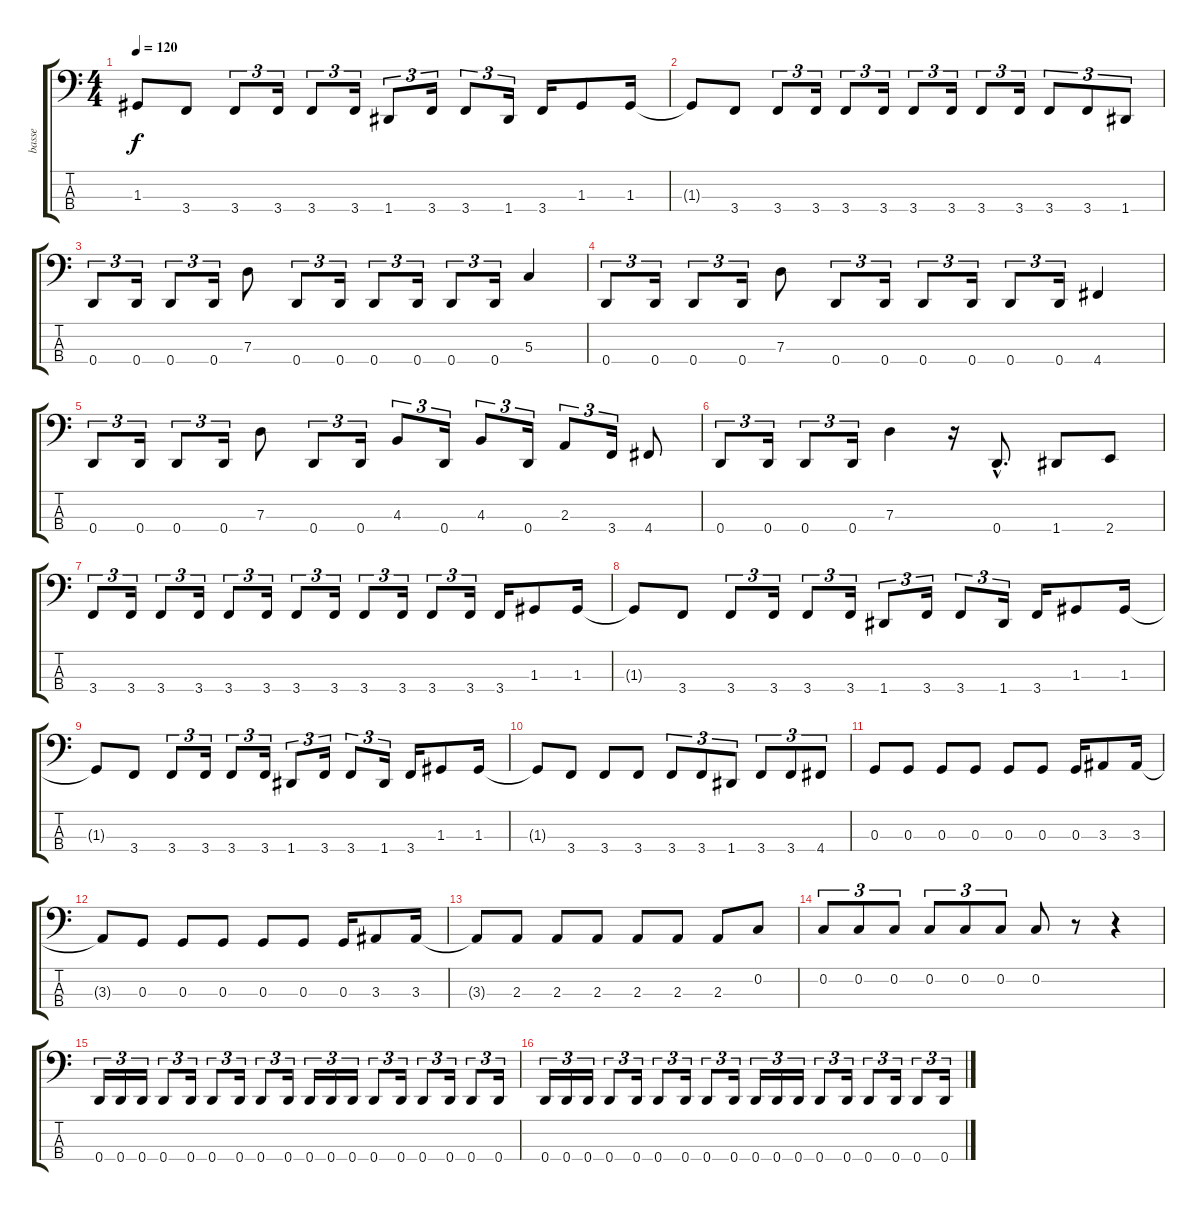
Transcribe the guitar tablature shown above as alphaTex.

\track ("basse" "basse") {instrument electricbasspick}
\staff {score tabs}
\tuning (F2 C2 G1 D1) {hide}
\ts (4 4)
\tempo 120
\clef f4
\ks c
1.3{t}.8{dy f} 3.4.8 3.4.8{tu (3 2)} 3.4.16{tu (3 2)} 3.4.8{tu (3 2)} 3.4.16{tu (3 2)} 1.4.8{tu (3 2)} 3.4.16{tu (3 2)} 3.4.8{tu (3 2)} 1.4.16{tu (3 2)} 3.4.16 1.3.8 1.3.16 |
1.3{t}.8 3.4.8 3.4.8{tu (3 2)} 3.4.16{tu (3 2)} 3.4.8{tu (3 2)} 3.4.16{tu (3 2)} 3.4.8{tu (3 2)} 3.4.16{tu (3 2)} 3.4.8{tu (3 2)} 3.4.16{tu (3 2)} 3.4.8{tu (3 2)} 3.4.8{tu (3 2)} 1.4.8{tu (3 2)} |
0.4.8{tu (3 2)} 0.4.16{tu (3 2)} 0.4.8{tu (3 2)} 0.4.16{tu (3 2)} 7.3.8 0.4.8{tu (3 2)} 0.4.16{tu (3 2)} 0.4.8{tu (3 2)} 0.4.16{tu (3 2)} 0.4.8{tu (3 2)} 0.4.16{tu (3 2)} 5.3.4 |
0.4.8{tu (3 2)} 0.4.16{tu (3 2)} 0.4.8{tu (3 2)} 0.4.16{tu (3 2)} 7.3.8 0.4.8{tu (3 2)} 0.4.16{tu (3 2)} 0.4.8{tu (3 2)} 0.4.16{tu (3 2)} 0.4.8{tu (3 2)} 0.4.16{tu (3 2)} 4.4.4 |
0.4.8{tu (3 2)} 0.4.16{tu (3 2)} 0.4.8{tu (3 2)} 0.4.16{tu (3 2)} 7.3.8 0.4.8{tu (3 2)} 0.4.16{tu (3 2)} 4.3.8{tu (3 2)} 0.4.16{tu (3 2)} 4.3.8{tu (3 2)} 0.4.16{tu (3 2)} 2.3.8{tu (3 2)} 3.4.16{tu (3 2)} 4.4.8 |
0.4.8{tu (3 2)} 0.4.16{tu (3 2)} 0.4.8{tu (3 2)} 0.4.16{tu (3 2)} 7.3.4 r.16 0.4{hac}.8{d} 1.4.8 2.4.8 |
3.4.8{tu (3 2)} 3.4.16{tu (3 2)} 3.4.8{tu (3 2)} 3.4.16{tu (3 2)} 3.4.8{tu (3 2)} 3.4.16{tu (3 2)} 3.4.8{tu (3 2)} 3.4.16{tu (3 2)} 3.4.8{tu (3 2)} 3.4.16{tu (3 2)} 3.4.8{tu (3 2)} 3.4.16{tu (3 2)} 3.4.16 1.3.8 1.3.16 |
1.3{t}.8 3.4.8 3.4.8{tu (3 2)} 3.4.16{tu (3 2)} 3.4.8{tu (3 2)} 3.4.16{tu (3 2)} 1.4.8{tu (3 2)} 3.4.16{tu (3 2)} 3.4.8{tu (3 2)} 1.4.16{tu (3 2)} 3.4.16 1.3.8 1.3.16 |
1.3{t}.8 3.4.8 3.4.8{tu (3 2)} 3.4.16{tu (3 2)} 3.4.8{tu (3 2)} 3.4.16{tu (3 2)} 1.4.8{tu (3 2)} 3.4.16{tu (3 2)} 3.4.8{tu (3 2)} 1.4.16{tu (3 2)} 3.4.16 1.3.8 1.3.16 |
1.3{t}.8 3.4.8 3.4.8 3.4.8 3.4.8{tu (3 2)} 3.4.8{tu (3 2)} 1.4.8{tu (3 2)} 3.4.8{tu (3 2)} 3.4.8{tu (3 2)} 4.4.8{tu (3 2)} |
0.3.8 0.3.8 0.3.8 0.3.8 0.3.8 0.3.8 0.3.16 3.3.8 3.3.16 |
3.3{t}.8 0.3.8 0.3.8 0.3.8 0.3.8 0.3.8 0.3.16 3.3.8 3.3.16 |
3.3{t}.8 2.3.8 2.3.8 2.3.8 2.3.8 2.3.8 2.3.8 0.2.8 |
0.2.8{tu (3 2)} 0.2.8{tu (3 2)} 0.2.8{tu (3 2)} 0.2.8{tu (3 2)} 0.2.8{tu (3 2)} 0.2.8{tu (3 2)} 0.2.8 r.8 r.4 |
0.4.16{tu (3 2)} 0.4.16{tu (3 2)} 0.4.16{tu (3 2)} 0.4.8{tu (3 2)} 0.4.16{tu (3 2)} 0.4.8{tu (3 2)} 0.4.16{tu (3 2)} 0.4.8{tu (3 2)} 0.4.16{tu (3 2)} 0.4.16{tu (3 2)} 0.4.16{tu (3 2)} 0.4.16{tu (3 2)} 0.4.8{tu (3 2)} 0.4.16{tu (3 2)} 0.4.8{tu (3 2)} 0.4.16{tu (3 2)} 0.4.8{tu (3 2)} 0.4.16{tu (3 2)} |
0.4.16{tu (3 2)} 0.4.16{tu (3 2)} 0.4.16{tu (3 2)} 0.4.8{tu (3 2)} 0.4.16{tu (3 2)} 0.4.8{tu (3 2)} 0.4.16{tu (3 2)} 0.4.8{tu (3 2)} 0.4.16{tu (3 2)} 0.4.16{tu (3 2)} 0.4.16{tu (3 2)} 0.4.16{tu (3 2)} 0.4.8{tu (3 2)} 0.4.16{tu (3 2)} 0.4.8{tu (3 2)} 0.4.16{tu (3 2)} 0.4.8{tu (3 2)} 0.4.16{tu (3 2)}
